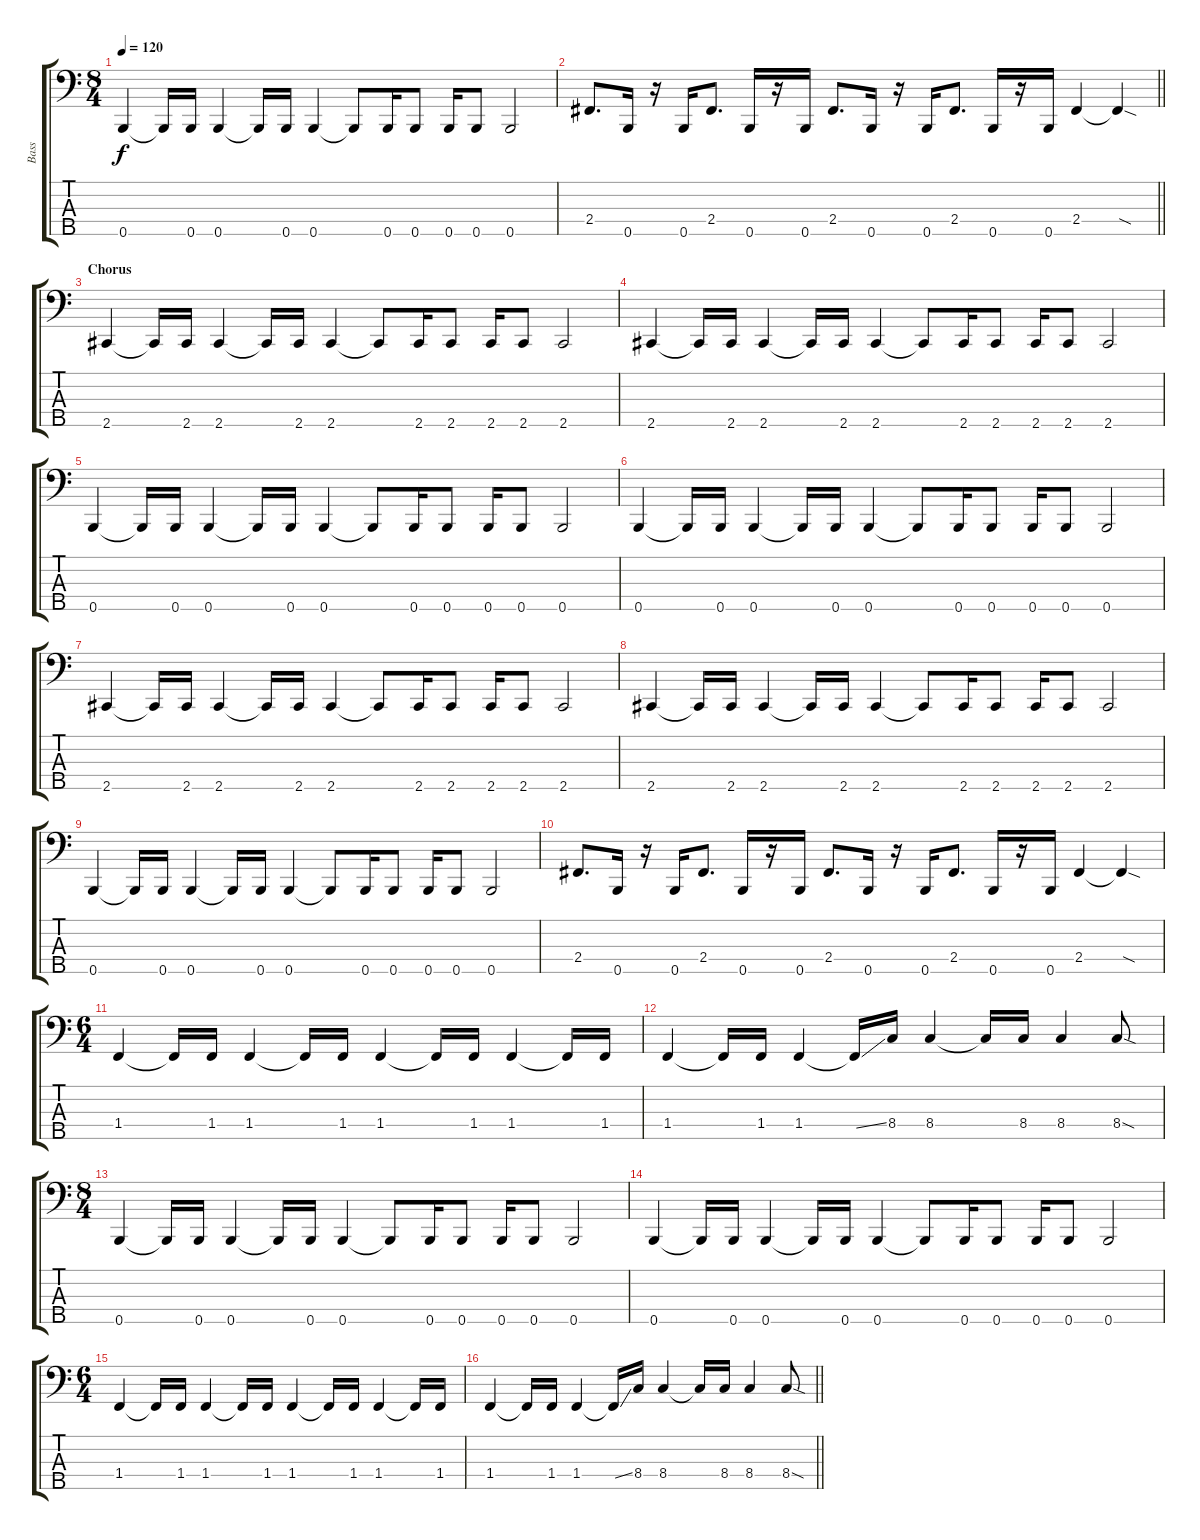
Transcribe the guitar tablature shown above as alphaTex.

\track ("Bass" "Bass") {instrument electricbassfinger}
\staff {score tabs}
\tuning (G2 D2 A1 E1 B0) {hide}
\ts (8 4)
\tempo 120
\clef f4
\ks c
0.5.4{dy f} 0.5{t}.16 0.5.16 0.5.4 0.5{t}.16 0.5.16 0.5.4 0.5{t}.8 0.5.16 0.5.8 0.5.16 0.5.8 0.5.2 |
\barLineRight lightlight
2.4.8{d} 0.5.16 r.16 0.5.16 2.4.8{d} 0.5.16 r.16 0.5.16 2.4.8{d} 0.5.16 r.16 0.5.16 2.4.8{d} 0.5.16 r.16 0.5.16 2.4.4 2.4{sod t}.4 |
\section ("" "Chorus")
2.5.4 2.5{t}.16 2.5.16 2.5.4 2.5{t}.16 2.5.16 2.5.4 2.5{t}.8 2.5.16 2.5.8 2.5.16 2.5.8 2.5.2 |
2.5.4 2.5{t}.16 2.5.16 2.5.4 2.5{t}.16 2.5.16 2.5.4 2.5{t}.8 2.5.16 2.5.8 2.5.16 2.5.8 2.5.2 |
0.5.4 0.5{t}.16 0.5.16 0.5.4 0.5{t}.16 0.5.16 0.5.4 0.5{t}.8 0.5.16 0.5.8 0.5.16 0.5.8 0.5.2 |
0.5.4 0.5{t}.16 0.5.16 0.5.4 0.5{t}.16 0.5.16 0.5.4 0.5{t}.8 0.5.16 0.5.8 0.5.16 0.5.8 0.5.2 |
2.5.4 2.5{t}.16 2.5.16 2.5.4 2.5{t}.16 2.5.16 2.5.4 2.5{t}.8 2.5.16 2.5.8 2.5.16 2.5.8 2.5.2 |
2.5.4 2.5{t}.16 2.5.16 2.5.4 2.5{t}.16 2.5.16 2.5.4 2.5{t}.8 2.5.16 2.5.8 2.5.16 2.5.8 2.5.2 |
0.5.4 0.5{t}.16 0.5.16 0.5.4 0.5{t}.16 0.5.16 0.5.4 0.5{t}.8 0.5.16 0.5.8 0.5.16 0.5.8 0.5.2 |
2.4.8{d} 0.5.16 r.16 0.5.16 2.4.8{d} 0.5.16 r.16 0.5.16 2.4.8{d} 0.5.16 r.16 0.5.16 2.4.8{d} 0.5.16 r.16 0.5.16 2.4.4 2.4{sod t}.4 |
\ts (6 4)
1.4.4 1.4{t}.16 1.4.16 1.4.4 1.4{t}.16 1.4.16 1.4.4 1.4{t}.16 1.4.16 1.4.4 1.4{t}.16 1.4.16 |
1.4.4 1.4{t}.16 1.4.16 1.4.4 1.4{ss t}.16 8.4.16 8.4.4 8.4{t}.16 8.4.16 8.4.4 8.4{sod}.8 |
\ts (8 4)
0.5.4 0.5{t}.16 0.5.16 0.5.4 0.5{t}.16 0.5.16 0.5.4 0.5{t}.8 0.5.16 0.5.8 0.5.16 0.5.8 0.5.2 |
0.5.4 0.5{t}.16 0.5.16 0.5.4 0.5{t}.16 0.5.16 0.5.4 0.5{t}.8 0.5.16 0.5.8 0.5.16 0.5.8 0.5.2 |
\ts (6 4)
1.4.4 1.4{t}.16 1.4.16 1.4.4 1.4{t}.16 1.4.16 1.4.4 1.4{t}.16 1.4.16 1.4.4 1.4{t}.16 1.4.16 |
\barLineRight lightlight
1.4.4 1.4{t}.16 1.4.16 1.4.4 1.4{ss t}.16 8.4.16 8.4.4 8.4{t}.16 8.4.16 8.4.4 8.4{sod}.8
